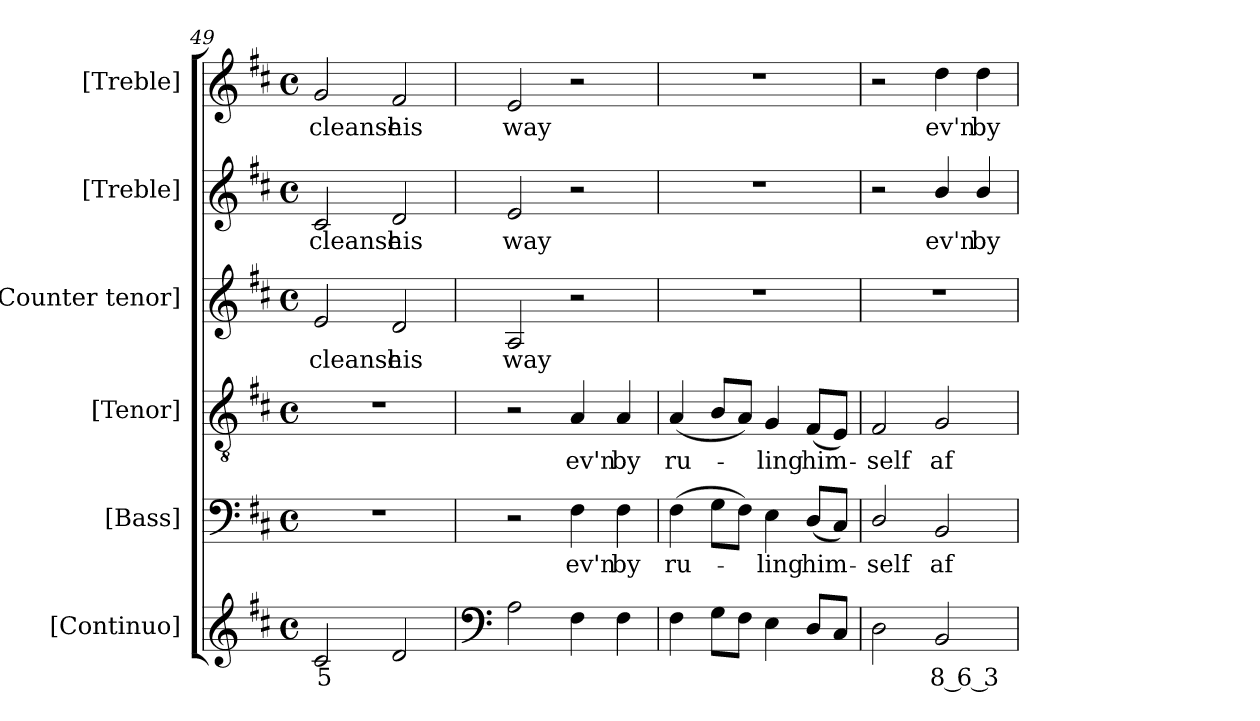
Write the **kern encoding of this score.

**kern	**text	**kern	**text	**kern	**text	**kern	**text	**kern	**text	**kern	**text
*part6	*part6	*part5	*part5	*part4	*part4	*part3	*part3	*part2	*part2	*part1	*part1
*staff6	*staff6	*staff5	*staff5	*staff4	*staff4	*staff3	*staff3	*staff2	*staff2	*staff1	*staff1
*I"[Continuo]	*	*I"[Bass]	*	*I"[Tenor]	*	*I"[Counter tenor]	*	*I"[Treble]	*	*I"[Treble]	*
*I'Cont.	*	*I'B.	*	*I'T.	*	*	*	*	*	*	*
*clefG2	*	*clefF4	*	*clefGv2	*	*clefG2	*	*clefG2	*	*clefG2	*
*	*	*	*	*ITrd7c12	*	*	*	*	*	*	*
*k[f#c#]	*	*k[f#c#]	*	*k[f#c#]	*	*k[f#c#]	*	*k[f#c#]	*	*k[f#c#]	*
*D:	*	*D:	*	*D:	*	*D:	*	*D:	*	*D:	*
*M4/4	*	*M4/4	*	*M4/4	*	*M4/4	*	*M4/4	*	*M4/4	*
*met(c)	*	*met(c)	*	*met(c)	*	*met(c)	*	*met(c)	*	*met(c)	*
=49	=49	=49	=49	=49	=49	=49	=49	=49	=49	=49	=49
!	!LO:LY:b:color=#000000	!	!	!	!	!	!	!	!	!	!
!	!	!	!	!	!	!	!LO:LY:b:color=#000000	!	!	!	!
!	!	!	!	!	!	!	!	!	!LO:LY:b:color=#000000	!	!
!	!	!	!	!	!	!	!	!	!	!	!LO:LY:b:color=#000000
2c#i/	5	1r	.	1r	.	2ei/	cleanse	2c#i/	cleanse	2gi/	cleanse
!	!	!	!	!	!	!	!LO:LY:b:color=#000000	!	!	!	!
!	!	!	!	!	!	!	!	!	!LO:LY:b:color=#000000	!	!
!	!	!	!	!	!	!	!	!	!	!	!LO:LY:b:color=#000000
2di/	.	.	.	.	.	2di/	his	2di/	his	2f#i/	his
=50	=50	=50	=50	=50	=50	=50	=50	=50	=50	=50	=50
*clefF4	*	*	*	*	*	*	*	*	*	*	*
!	!	!	!	!	!	!	!LO:LY:b:color=#000000	!	!	!	!
!	!	!	!	!	!	!	!	!	!LO:LY:b:color=#000000	!	!
!	!	!	!	!	!	!	!	!	!	!	!LO:LY:b:color=#000000
2Ai\	.	2r	.	2r	.	2Ai/	way	2ei/	way	2ei/	way
!	!	!	!LO:LY:b:color=#000000	!	!	!	!	!	!	!	!
!	!	!	!	!	!LO:LY:b:color=#000000	!	!	!	!	!	!
4F#i\	.	4F#i\	ev'n	4AAi/	ev'n	2r	.	2r	.	2r	.
!	!	!	!LO:LY:b:color=#000000	!	!	!	!	!	!	!	!
!	!	!	!	!	!LO:LY:b:color=#000000	!	!	!	!	!	!
4F#i\	.	4F#i\	by	4AAi/	by	.	.	.	.	.	.
!!LO:PB:g=z
=51	=51	=51	=51	=51	=51	=51	=51	=51	=51	=51	=51
!	!	!	!LO:LY:b:color=#000000	!	!	!	!	!	!	!	!
!	!	!	!	!	!LO:LY:b:color=#000000	!	!	!	!	!	!
4F#i\	.	(4F#i\	ru-	(4AAi/	ru-	1r	.	1r	.	1r	.
8Gi\L	.	8Gi\L	.	8BBi/L	.	.	.	.	.	.	.
8F#i\J	.	8F#i\J)	.	8AAi/J)	.	.	.	.	.	.	.
!	!	!	!LO:LY:b:color=#000000	!	!	!	!	!	!	!	!
!	!	!	!	!	!LO:LY:b:color=#000000	!	!	!	!	!	!
4Ei\	.	4Ei\	-ling	4GGi/	-ling	.	.	.	.	.	.
!	!	!	!LO:LY:b:color=#000000	!	!	!	!	!	!	!	!
!	!	!	!	!	!LO:LY:b:color=#000000	!	!	!	!	!	!
8Di/L	.	(8Di/L	him-	(8FF#i/L	him-	.	.	.	.	.	.
8C#i/J	.	8C#i/J)	.	8EEi/J)	.	.	.	.	.	.	.
=52	=52	=52	=52	=52	=52	=52	=52	=52	=52	=52	=52
!	!	!	!LO:LY:b:color=#000000	!	!	!	!	!	!	!	!
!	!	!	!	!	!LO:LY:b:color=#000000	!	!	!	!	!	!
2Di\	.	2Di/	-self	2FF#i/	-self	1r	.	2r	.	2r	.
!	!LO:LY:b:color=#000000	!	!	!	!	!	!	!	!	!	!
!	!	!	!LO:LY:b:color=#000000	!	!	!	!	!	!	!	!
!	!	!	!	!	!LO:LY:b:color=#000000	!	!	!	!	!	!
!	!	!	!	!	!	!	!	!	!LO:LY:b:color=#000000	!	!
!	!	!	!	!	!	!	!	!	!	!	!LO:LY:b:color=#000000
2BBi/	8 6 3	2BBi/	af-	2GGi/	af-	.	.	4bi/	ev'n	4ddi\	ev'n
!	!	!	!	!	!	!	!	!	!LO:LY:b:color=#000000	!	!
!	!	!	!	!	!	!	!	!	!	!	!LO:LY:b:color=#000000
.	.	.	.	.	.	.	.	4bi/	by	4ddi\	by
=	=	=	=	=	=	=	=	=	=	=	=
*-	*-	*-	*-	*-	*-	*-	*-	*-	*-	*-	*-
